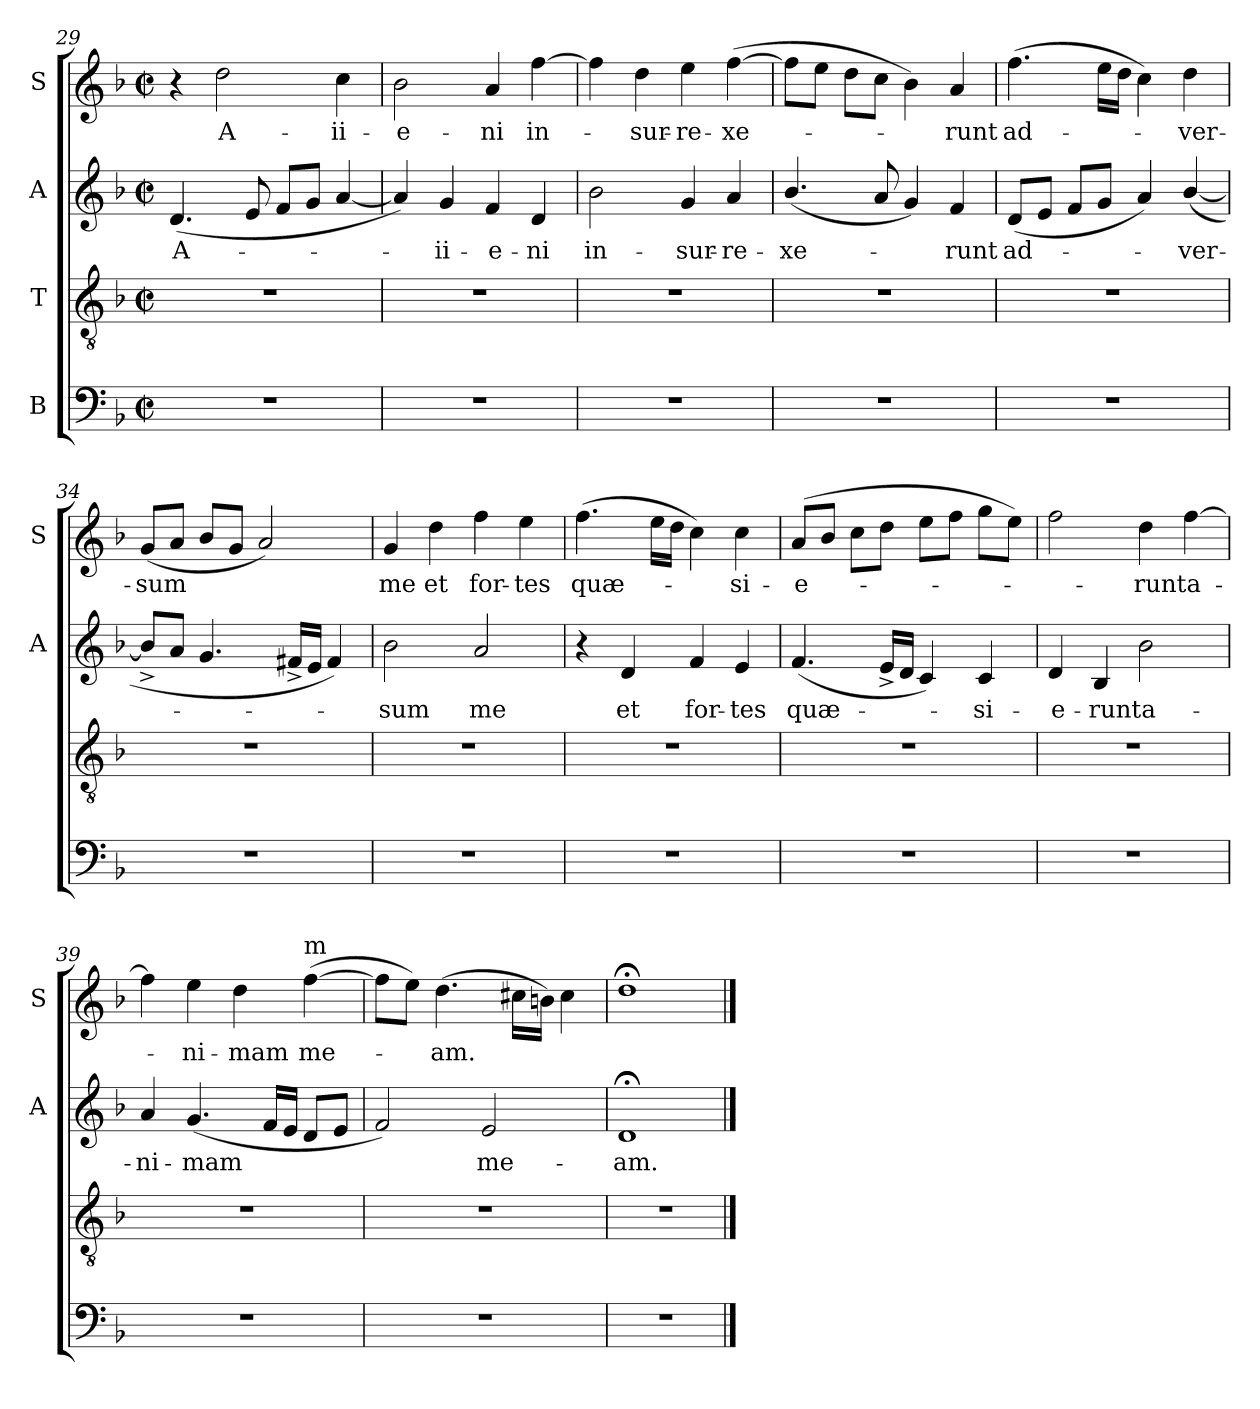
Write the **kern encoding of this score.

**kern	**kern	**kern	**text	**kern	**text
*part4	*part3	*part2	*part2	*part1	*part1
*staff4	*staff3	*staff2	*staff2	*staff1	*staff1
*I"B	*I"T	*I"A	*	*I"S	*
*	*	*I'A	*	*I'S	*
!!LO:PB:g=z
*clefF4	*clefGv2	*clefG2	*	*clefG2	*
*ITrd-3c-5	*	*	*	*	*
*k[b-e-]	*k[b-]	*k[b-]	*	*k[b-]	*
*B-:	*F:	*F:	*	*F:	*
*M2/2	*M2/2	*M2/2	*	*M2/2	*
*met(c|)	*met(c|)	*met(c|)	*	*met(c|)	*
=29	=29	=29	=29	=29	=29
!	!	!	!LO:LY:b	!	!
1r	1r	(<4.d/	A-	4r	.
!	!	!	!	!	!LO:LY:b
.	.	.	.	2dd\	A-
.	.	8e/	.	.	.
.	.	8f/L	.	.	.
.	.	8g/J	.	.	.
!	!	!	!	!	!LO:LY:b
.	.	[<4a/	.	4cc\	-ii-
=30	=30	=30	=30	=30	=30
!	!	!	!	!	!LO:LY:b
1r	1r	4a/])	.	2b-\	-e-
!	!	!	!LO:LY:b	!	!
.	.	4g/	-ii-	.	.
!	!	!	!LO:LY:b	!	!LO:LY:b
.	.	4f/	-e-	4a/	-ni
!	!	!	!LO:LY:b	!	!LO:LY:b
.	.	4d/	-ni	[>4ff\	in-
=31	=31	=31	=31	=31	=31
!	!	!	!LO:LY:b	!	!
1r	1r	2b-\	in-	4ff\]	.
!	!	!	!	!	!LO:LY:b
.	.	.	.	4dd\	-sur-
!	!	!	!LO:LY:b	!	!LO:LY:b
.	.	4g/	-sur-	4ee\	-re-
!	!	!	!LO:LY:b	!	!LO:LY:b
.	.	4a/	-re-	(>[>4ff\	-xe-
=32	=32	=32	=32	=32	=32
!	!	!	!LO:LY:b	!	!
1r	1r	(<4.b-/	-xe-	8ff\L]	.
.	.	.	.	8ee\J	.
.	.	.	.	8dd\L	.
.	.	8a/	.	8cc\J	.
.	.	4g/)	.	4b-\)	.
!	!	!	!LO:LY:b	!	!LO:LY:b
.	.	4f/	-runt	4a/	-runt
!!LO:LB:g=z
=33	=33	=33	=33	=33	=33
!	!	!	!LO:LY:b	!	!LO:LY:b
1r	1r	(<8d/L	ad-	(>4.ff\	ad-
.	.	8e/J	.	.	.
.	.	8f/L	.	.	.
.	.	8g/J	.	16ee\LL	.
.	.	.	.	16dd\JJ	.
.	.	4a/)	.	4cc\)	.
!	!	!	!LO:LY:b	!	!LO:LY:b
.	.	(<[<4b-/	-ver-	4dd\	-ver-
=34	=34	=34	=34	=34	=34
!	!	!	!	!	!LO:LY:b
1r	1r	8b-^</L]	.	(<8g/L	-sum
.	.	8a/J	.	8a/J	.
.	.	4.g/	.	8b-/L	.
.	.	.	.	8g/J	.
.	.	.	.	2a/)	.
.	.	16f#^</LL	.	.	.
.	.	16e/JJ	.	.	.
.	.	4f#/)	.	.	.
=35	=35	=35	=35	=35	=35
!	!	!	!LO:LY:b	!	!LO:LY:b
1r	1r	2b-\	-sum	4g/	me
!	!	!	!	!	!LO:LY:b
.	.	.	.	4dd\	et
!	!	!	!LO:LY:b	!	!LO:LY:b
.	.	2a/	me	4ff\	for-
!	!	!	!	!	!LO:LY:b:rj
.	.	.	.	4ee\	-tes
=36	=36	=36	=36	=36	=36
!	!	!	!	!	!LO:LY:b
1r	1r	4r	.	(>4.ff\	quæ-
!	!	!	!LO:LY:b	!	!
.	.	4d/	et	.	.
.	.	.	.	16ee\LL	.
.	.	.	.	16dd\JJ	.
!	!	!	!LO:LY:b	!	!
.	.	4f/	for-	4cc\)	.
!	!	!	!LO:LY:b:rj	!	!LO:LY:b
.	.	4e/	-tes	4cc\	-si-
=37	=37	=37	=37	=37	=37
!	!	!	!LO:LY:b	!	!LO:LY:b
1r	1r	(<4.f/	quæ-	(<8a/L	-e-
.	.	.	.	8b-/J	.
.	.	.	.	8cc\L	.
.	.	16e^</LL	.	8dd\J	.
.	.	16d/JJ	.	.	.
.	.	4c/)	.	8ee\L	.
.	.	.	.	8ff\J	.
!	!	!	!LO:LY:b	!	!
.	.	4c/	-si-	8gg\L	.
.	.	.	.	8ee\J)	.
!!LO:LB:g=z
=38	=38	=38	=38	=38	=38
!	!	!	!LO:LY:b	!	!
1r	1r	4d/	-e-	2ff\	.
!	!	!	!LO:LY:b	!	!
.	.	4B-/	-runt	.	.
!	!	!	!LO:LY:b	!	!LO:LY:b
.	.	2b-\	a-	4dd\	-runt
!	!	!	!	!	!LO:LY:b
.	.	.	.	[>4ff\	a-
=39	=39	=39	=39	=39	=39
!	!	!	!LO:LY:b	!	!
1r	1r	4a/	-ni-	4ff\]	.
!	!	!	!LO:LY:b	!	!LO:LY:b
.	.	(<4.g/	-mam	4ee\	-ni-
!	!	!	!	!	!LO:LY:b
.	.	.	.	4dd\	-mam
.	.	16f/LL	.	.	.
.	.	16e/JJ	.	.	.
!	!	!	!	!LO:TX:a:t=m	!
!	!	!	!	!	!LO:LY:b
.	.	8d/L	.	(>[>4ff\	me-
.	.	8e/J	.	.	.
=40	=40	=40	=40	=40	=40
1r	1r	2f/)	.	8ff\L]	.
.	.	.	.	8ee\J)	.
!	!	!	!	!	!LO:LY:b
.	.	.	.	(>4.dd\	-am.
!	!	!	!LO:LY:b	!	!
.	.	2e/	me-	.	.
.	.	.	.	16cc#\LL	.
.	.	.	.	16b\JJ)	.
.	.	.	.	4cc#\	.
=41	=41	=41	=41	=41	=41
!	!	!	!LO:LY:b	!	!
1r	1r	1d;	-am.	1dd;<	.
==	==	==	==	==	==
*-	*-	*-	*-	*-	*-
